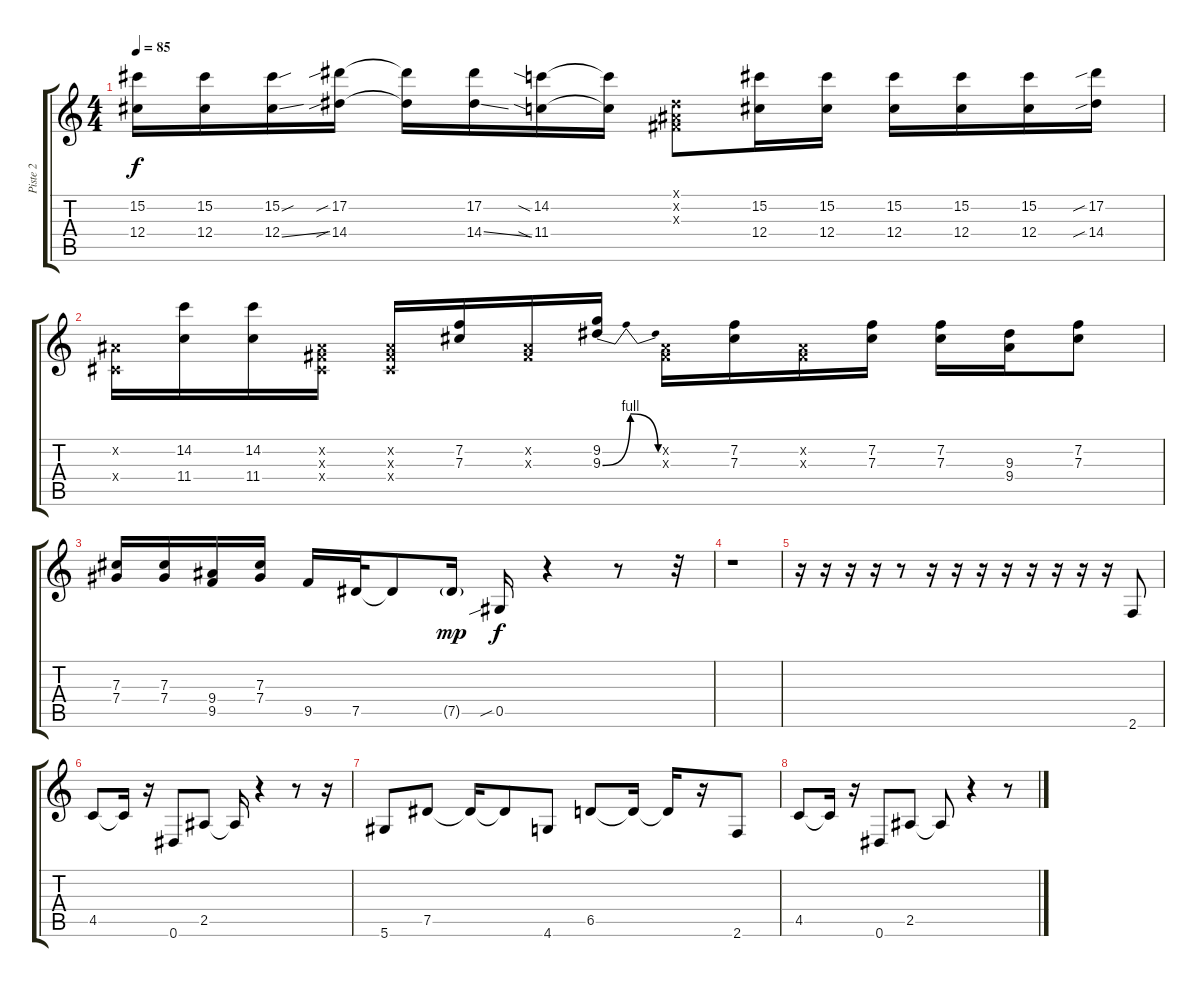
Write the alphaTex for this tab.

\track ("Piste 2" "Piste 2") {instrument electricguitarjazz}
\staff {score tabs}
\tuning (Eb4 Bb3 Gb3 Db3 Ab2 Eb2) {hide}
\ts (4 4)
\tempo 85
\clef g2
\ks c
(15.2 12.4).16{dy f} (15.2 12.4).16 (15.2{sou} 12.4{ss}).16 (17.2{sib} 14.4{sib}).16 (17.2{t} 14.4{t}).16 (17.2 14.4{ss}).16 (14.2{sia} 11.4{sia}).16 (14.2{t} 11.4{t}).16 (0.1{x} 0.2{x} 0.3{x}).8 (15.2 12.4).16 (15.2 12.4).16 (15.2 12.4).16 (15.2 12.4).16 (15.2 12.4).16 (17.2{sib} 14.4{sib}).16 |
(0.2{x} 0.4{x}).16 (14.2 11.4).16 (14.2 11.4).16 (0.2{x} 0.3{x} 0.4{x}).16 (0.2{x} 0.3{x} 0.4{x}).16 (7.2 7.3).16 (0.2{x} 0.3{x}).16 (9.2 9.3{be (bendrelease 0 0 30 4 30 4 60 0)}).16 (0.2{x} 0.3{x}).16 (7.2 7.3).16 (0.2{x} 0.3{x}).16 (7.2 7.3).16 (7.2 7.3).16 (9.3 9.4).16 (7.2 7.3).8 |
(7.3 7.4).16 (7.3 7.4).16 (9.4 9.5).16 (7.3 7.4).16 9.5.16 7.5.32 7.5{t}.8 7.5{g}.16{dy mp} 0.5{sib}.16{dy f} r.4 r.8 r.32 |
r.1 |
r.16 r.16 r.16 r.16 r.8 r.16 r.16 r.16 r.16 r.16 r.16 r.16 r.16 2.6.8 |
4.5.8 4.5{t}.16 r.16 0.6.8 2.5.8 2.5{t}.16 r.4 r.8 r.16 |
5.6.8 7.5.8 7.5{t}.16 7.5{t}.8 4.6.8 6.5.8 6.5{t}.16 6.5{t}.16 r.16 2.6.8 |
4.5.8 4.5{t}.16 r.16 0.6.8 2.5.8 2.5{t}.8 r.4 r.8
